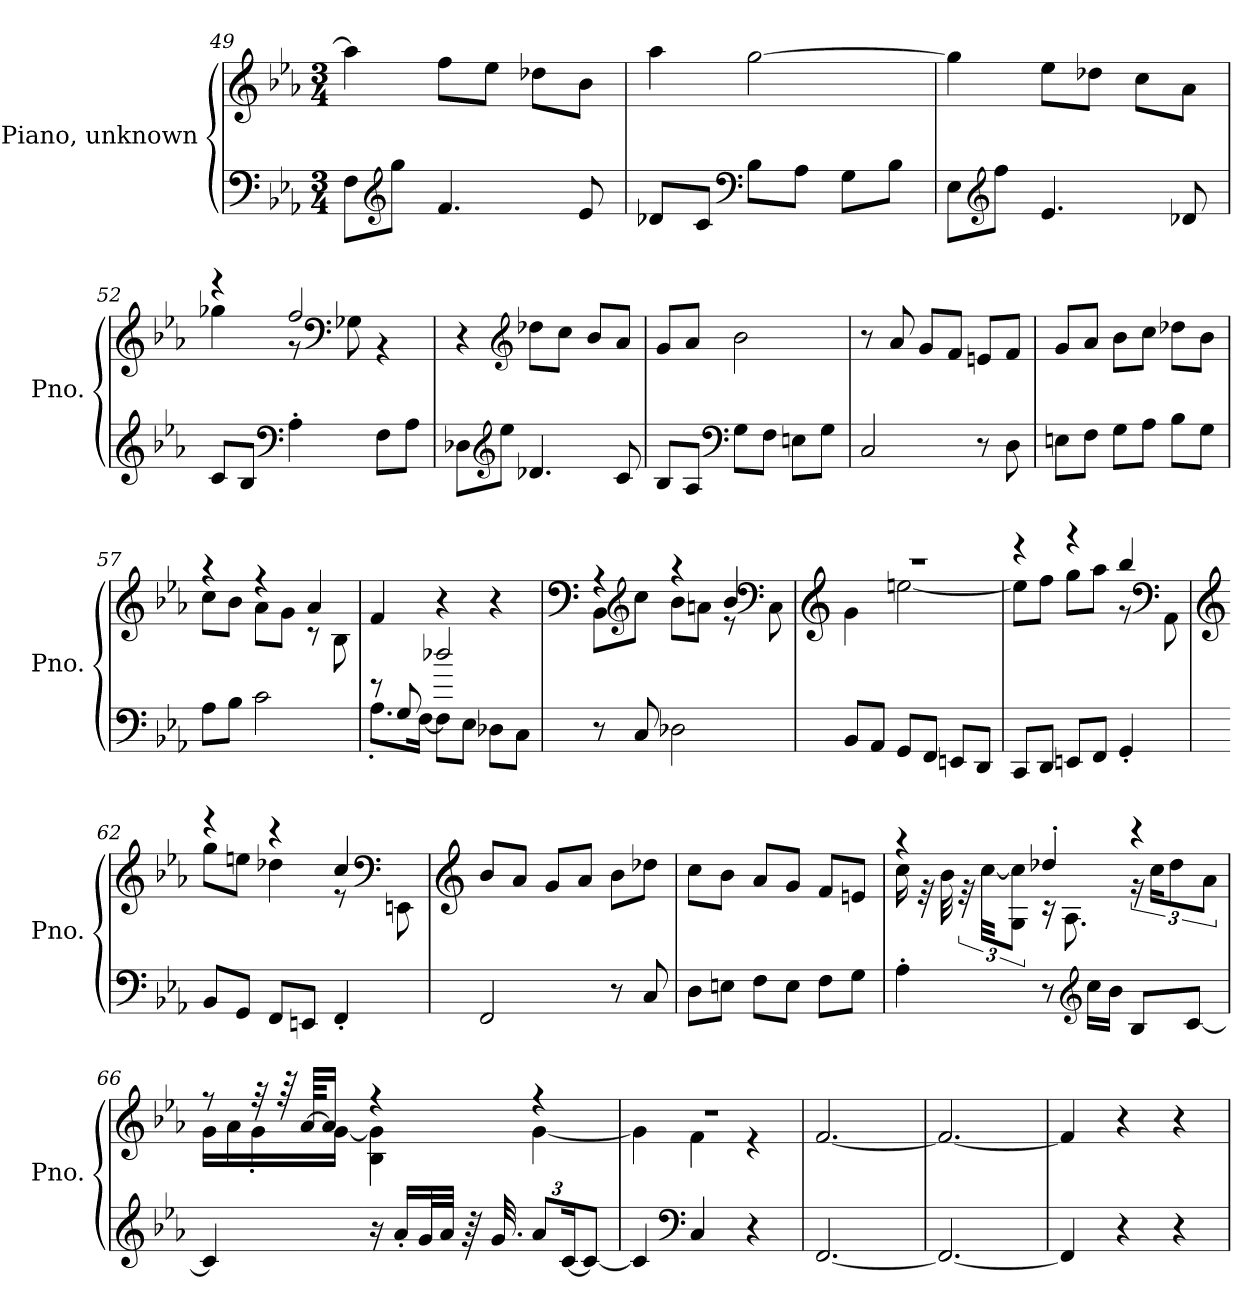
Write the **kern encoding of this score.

**kern	**kern
*part1	*part1
*staff2	*staff1
*I"Piano, unknown	*
*I'Pno.	*
!!LO:LB:g=z
*clefF4	*clefG2
*k[b-e-a-]	*k[b-e-a-]
*M3/4	*M3/4
=49	=49
8F\L	4aa-\]
*clefG2	*
8gg\J	.
4.f/	8ff\L
.	8ee-\J
.	8dd-X\L
8e-/	8b-\J
=50	=50
8d-X/L	4aa-\
8c/J	.
*clefF4	*
8B-\L	[2gg\
8A-\J	.
8G\L	.
8B-\J	.
=51	=51
8E-\L	4gg\]
*clefG2	*
8ff\J	.
4.e-/	8ee-\L
.	8dd-X\J
.	8cc\L
8d-X/	8a-\J
=52	=52
*	*^
8c/L	4r	4gg-X\
8B-/J	.	.
*clefF4	*	*
4A-'\	2ff/	8r
*	*clefF4	*
.	.	8G-X\
8F\L	.	4r
8A-\J	.	.
*	*v	*v
!!LO:PB:g=z
=53	=53
8D-X\L	4r
*clefG2	*
8ee-\J	.
*	*clefG2
4.d-X/	8dd-X\L
.	8cc\J
.	8b-/L
8c/	8a-/J
=54	=54
8B-/L	8g/L
8A-/J	8a-/J
*clefF4	*
8G\L	2b-\
8F\J	.
8En\L	.
8G\J	.
=55	=55
2C/	8r
.	8a-/
.	8g/L
.	8f/J
8r	8en/L
8D\	8f/J
=56	=56
8En\L	8g/L
8F\J	8a-/J
8G\L	8b-\L
8A-\J	8cc\J
8B-\L	8dd-X\L
8G\J	8b-\J
=57	=57
*	*^
8A-\L	4r	8cc\L
8B-\J	.	8b-\J
2c\	4r	8a-\L
.	.	8g\J
.	4a-/	8r
.	.	8B-\
*	*v	*v
!!LO:LB:g=z
=58	=58
*^	*
8r	8.A-'\L	4f/
8G/	.	.
.	[16F\Jk	.
2dd-X/	8F\L]	4r
.	8E-\J	.
.	8D-X\L	4r
.	8C\J	.
*v	*v	*
=59	=59
*	*clefF4
*	*^
8r	4r	8BB-\L
*	*clefG2	*
8C/	.	8cc\J
2D-X\	4r	8b-\L
.	.	8an\J
.	4b-/	8r
*	*clefF4	*
.	.	8C\
=60	=60	=60
*	*clefG2	*
8BB-/L	2.r	4g\
8AA-/J	.	.
8GG/L	.	[2een\
8FF/J	.	.
8EEn/L	.	.
8DD/J	.	.
=61	=61	=61
8CC/L	4r	8ee\L]
8DD/J	.	8ff\J
8EEn/L	4r	8gg\L
8FF/J	.	8aa-\J
4GG'/	4bb-/	8r
*	*clefF4	*
.	.	8AA-\
!!LO:LB:g=z	!!
=62	=62	=62
*	*clefG2	*
8BB-/L	4r	8gg\L
8GG/J	.	8een\J
8FF/L	4r	4dd-X\
8EEn/J	.	.
4FF'/	4cc/	8r
*	*clefF4	*
.	.	8EEn\
*	*v	*v
=63	=63
*	*clefG2
2FF/	8b-/L
.	8a-/J
.	8g/L
.	8a-/J
8r	8b-\L
8C/	8dd-X\J
=64	=64
8D\L	8cc\L
8En\J	8b-\J
8F\L	8a-/L
8E\J	8g/J
8F\L	8f/L
8G\J	8en/J
!!LO:LB:g=z
=65	=65
*	*^
4A-'\	4r	16cc\
.	.	32r
.	.	32b-\
.	.	48r
.	.	[48cc\KKL
.	.	12G\ 12cc\]J
8r	4dd-X'/	16r
.	.	8.A-\
*clefG2	*	*
16cc\LL	.	.
16b-\JJ	.	.
8B-/L	4r	24r
.	.	24cc\KL
.	.	12dd-\
[8c/J	.	.
.	.	12a-\J
=66	=66	=66
4c/]	8r	16g\LL
.	.	16a-\
.	32r	16g'\
.	64r	.
.	[64a-/KKLL	.
.	16a-/JJ]	[16g\JJ
16r	4r	4B-\ 4g\]
16a-'/LL	.	.
32g/L	.	.
32a-/JJJ	.	.
64r	.	.
32.g/	.	.
*Xbrackettup	*	*
12a-/L	4r	[4g\
[24c/K	.	.
8c/J_	.	.
=67	=67	=67
4c/]	2.r	4g\]
*clefF4	*	*
4C/	.	4f\
4r	.	4r
*	*v	*v
=68	=68
[2.FF/	[2.f/
!!LO:LB:g=z
=69	=69
2.FF/_	2.f/_
=70	=70
4FF/]	4f/]
4r	4r
4r	4r
=	=
*-	*-
